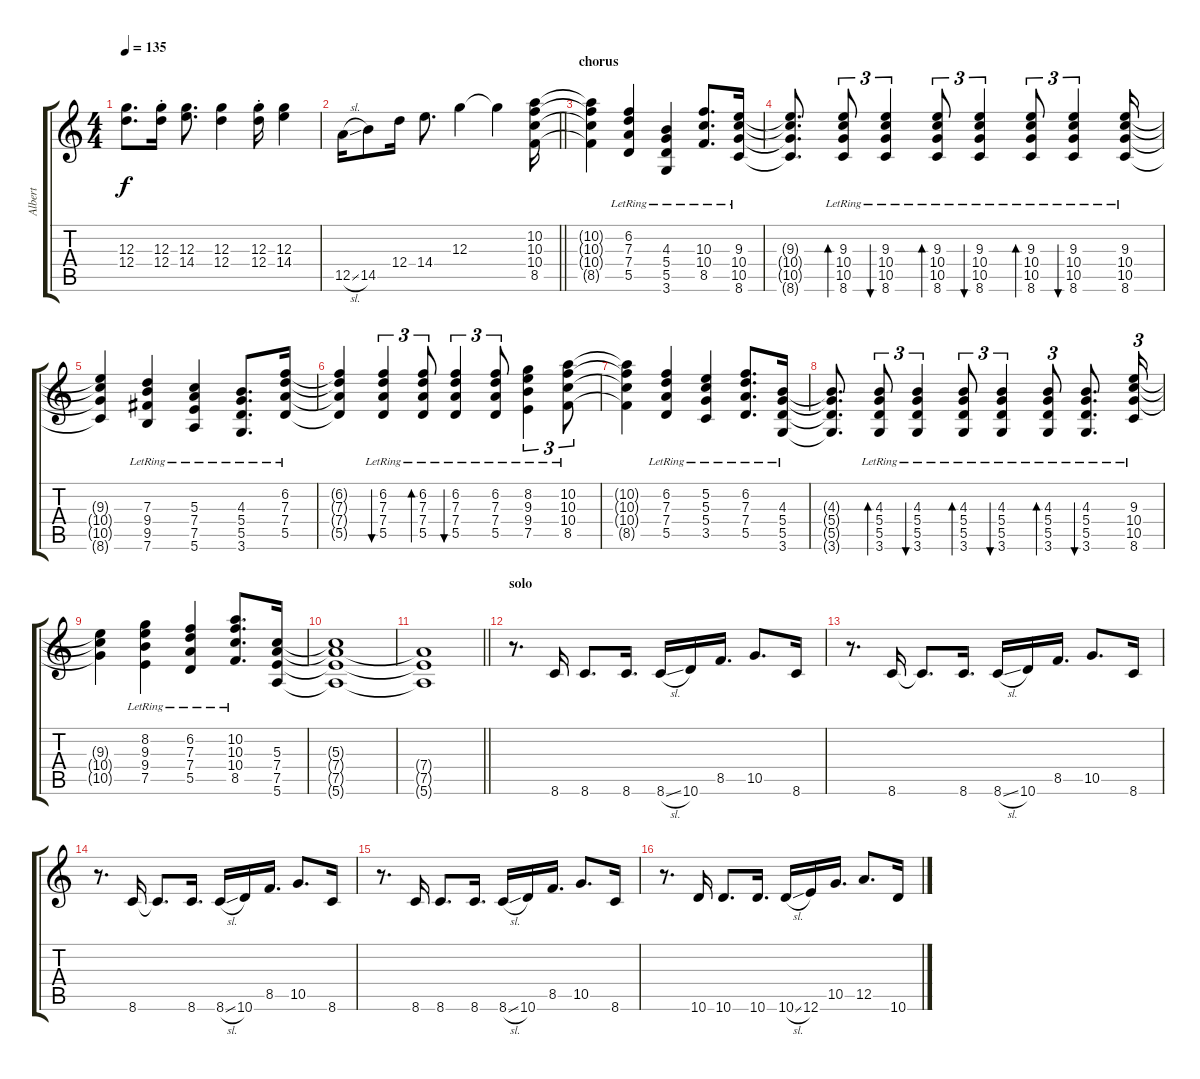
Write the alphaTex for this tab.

\track ("Albert" "Albert") {instrument overdrivenguitar}
\staff {score tabs}
\tuning (E4 B3 G3 D3 A2 E2) {hide}
\ts (4 4)
\tempo 135
\clef g2
\ks c
(12.3{t} 12.4{t}).8{d dy f} (12.3{st} 12.4{st}).16 (12.3 14.4).8{d} (12.3 12.4).4 (12.3{st} 12.4{st}).16 (12.3 14.4).4 |
\barLineRight lightlight
12.5{sl}.16 14.5.8 12.4.16 14.4.8{d} 12.3.4 12.3{t}.4 (10.2 10.3 10.4 8.5).16 |
\section ("" "chorus")
(10.2{t} 10.3{t} 10.4{t} 8.5{t}).4 (6.2{lr} 7.3{lr} 7.4{lr} 5.5{lr}).4 (4.3{lr} 5.4{lr} 5.5{lr} 3.6).4 (10.3{lr} 10.4{lr} 8.5{lr}).8{d} (9.3{lr} 10.4{lr} 10.5{lr} 8.6{lr}).16 |
(9.3{t} 10.4{t} 10.5{t} 8.6{t}).8{d} (9.3{lr} 10.4{lr} 10.5{lr} 8.6{lr}).8{tu (3 2) bd 60} (9.3{lr} 10.4{lr} 10.5{lr} 8.6{lr}).4{tu (3 2) bu 60} (9.3{lr} 10.4{lr} 10.5{lr} 8.6{lr}).8{tu (3 2) bd 60} (9.3{lr} 10.4{lr} 10.5{lr} 8.6{lr}).4{tu (3 2) bu 60} (9.3{lr} 10.4{lr} 10.5{lr} 8.6{lr}).8{tu (3 2) bd 60} (9.3{lr} 10.4{lr} 10.5{lr} 8.6{lr}).4{tu (3 2) bu 60} (9.3{lr} 10.4{lr} 10.5{lr} 8.6{lr}).16 |
(9.3{t} 10.4{t} 10.5{t} 8.6{t}).4 (7.3{lr} 9.4{lr} 9.5{lr} 7.6{lr}).4 (5.3{lr} 7.4{lr} 7.5{lr} 5.6{lr}).4 (4.3{lr} 5.4{lr} 5.5{lr} 3.6).8{d} (6.2{lr} 7.3{lr} 7.4{lr} 5.5{lr}).16 |
(6.2{t} 7.3{t} 7.4{t} 5.5{t}).4 (6.2{lr} 7.3{lr} 7.4{lr} 5.5{lr}).4{tu (3 2) bu 60} (6.2{lr} 7.3{lr} 7.4{lr} 5.5{lr}).8{tu (3 2) bd 60} (6.2{lr} 7.3{lr} 7.4{lr} 5.5{lr}).4{tu (3 2) bu 60} (6.2{lr} 7.3{lr} 7.4{lr} 5.5{lr}).8{tu (3 2)} (8.2{lr} 9.3{lr} 9.4{lr} 7.5{lr}).4{tu (3 2)} (10.2{lr} 10.3{lr} 10.4{lr} 8.5{lr}).8{tu (3 2)} |
(10.2{t} 10.3{t} 10.4{t} 8.5{t}).4 (6.2{lr} 7.3{lr} 7.4{lr} 5.5{lr}).4 (5.2{lr} 5.3{lr} 5.4{lr} 3.5{lr}).4 (6.2 7.3{lr} 7.4{lr} 5.5{lr}).8{d} (4.3{lr} 5.4{lr} 5.5{lr} 3.6{lr}).16 |
(4.3{t} 5.4{t} 5.5{t} 3.6{t}).8{d} (4.3{lr} 5.4{lr} 5.5{lr} 3.6{lr}).8{tu (3 2) bd 60} (4.3{lr} 5.4{lr} 5.5{lr} 3.6{lr}).4{tu (3 2) bu 60} (4.3{lr} 5.4{lr} 5.5{lr} 3.6{lr}).8{tu (3 2) bd 60} (4.3{lr} 5.4{lr} 5.5{lr} 3.6{lr}).4{tu (3 2) bu 60} (4.3{lr} 5.4{lr} 5.5{lr} 3.6{lr}).8{tu (3 2) bd 60} (4.3{lr} 5.4{lr} 5.5{lr} 3.6{lr}).8{d bu 60} (9.3{lr} 10.4{lr} 10.5{lr} 8.6).16{tu (3 2)} |
(9.3{t} 10.4{t} 10.5{t}).4 (8.2{lr} 9.3{lr} 9.4{lr} 7.5{lr}).4 (6.2 7.3{lr} 7.4{lr} 5.5{lr}).4 (10.2 10.3{lr} 10.4{lr} 8.5{lr}).8{d} (5.3 7.4 7.5 5.6).16 |
(5.3{t} 7.4{t} 7.5{t} 5.6{t}).1 |
\barLineRight lightlight
(7.4{t} 7.5{t} 5.6{t}).1 |
\section ("" "solo")
r.8{d volume 13 instrument electricguitarjazz} 8.6.16 8.6.8{d} 8.6.16{d} 8.6{sl}.16 10.6.16 8.5.16{d} 10.5.8{d} 8.6.16 |
r.8{d} 8.6.16 8.6{t}.8{d} 8.6.16{d} 8.6{sl}.16 10.6.16 8.5.16{d} 10.5.8{d} 8.6.16 |
r.8{d} 8.6.16 8.6{t}.8{d} 8.6.16{d} 8.6{sl}.16 10.6.16 8.5.16{d} 10.5.8{d} 8.6.16 |
r.8{d} 8.6.16 8.6.8{d} 8.6.16{d} 8.6{sl}.16 10.6.16 8.5.16{d} 10.5.8{d} 8.6.16 |
r.8{d} 10.6.16 10.6.8{d} 10.6.16{d} 10.6{sl}.16 12.6.16 10.5.16{d} 12.5.8{d} 10.6.16
